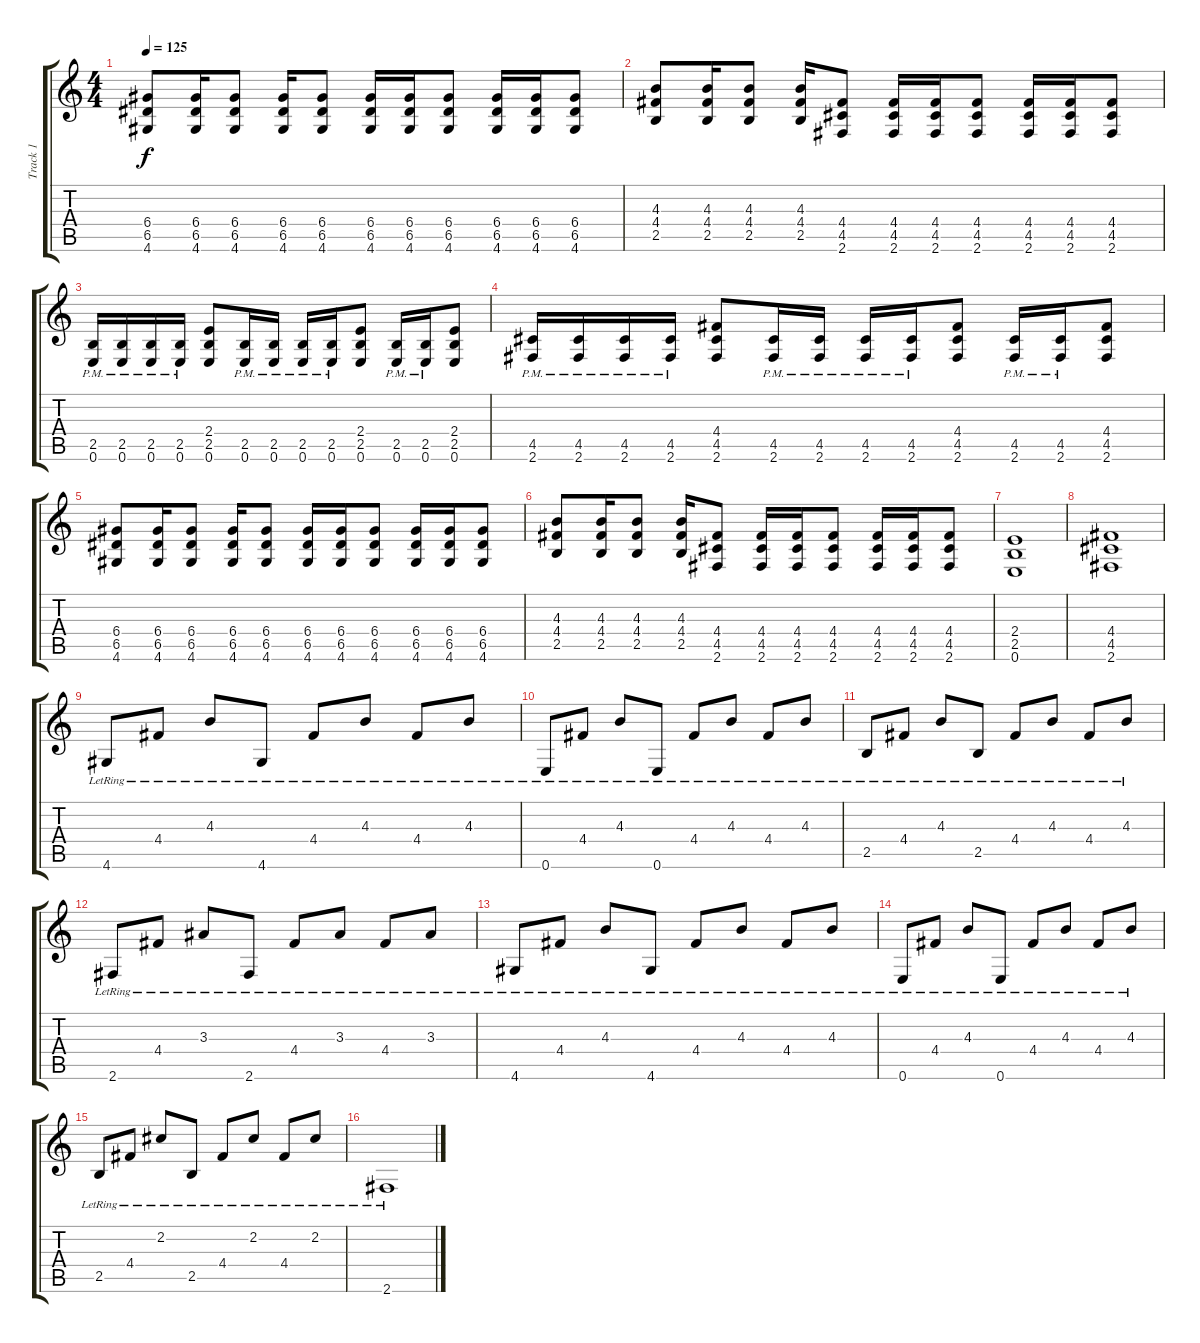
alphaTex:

\track ("Track 1" "Track 1") {instrument distortionguitar}
\staff {score tabs}
\tuning (E4 B3 G3 D3 A2 E2) {hide}
\ts (4 4)
\tempo 125
\clef g2
\ks c
(6.4 6.5 4.6).8{dy f} (6.4 6.5 4.6).16 (6.4 6.5 4.6).8 (6.4 6.5 4.6).16 (6.4 6.5 4.6).8 (6.4 6.5 4.6).16 (6.4 6.5 4.6).16 (6.4 6.5 4.6).8 (6.4 6.5 4.6).16 (6.4 6.5 4.6).16 (6.4 6.5 4.6).8 |
(4.3 4.4 2.5).8 (4.3 4.4 2.5).16 (4.3 4.4 2.5).8 (4.3 4.4 2.5).16 (4.4 4.5 2.6).8 (4.4 4.5 2.6).16 (4.4 4.5 2.6).16 (4.4 4.5 2.6).8 (4.4 4.5 2.6).16 (4.4 4.5 2.6).16 (4.4 4.5 2.6).8 |
(2.5{pm} 0.6{pm}).16 (2.5{pm} 0.6{pm}).16 (2.5{pm} 0.6{pm}).16 (2.5{pm} 0.6{pm}).16 (2.4 2.5 0.6).8 (2.5{pm} 0.6{pm}).16 (2.5{pm} 0.6{pm}).16 (2.5{pm} 0.6{pm}).16 (2.5{pm} 0.6{pm}).16 (2.4 2.5 0.6).8 (2.5{pm} 0.6{pm}).16 (2.5{pm} 0.6{pm}).16 (2.4 2.5 0.6).8 |
(4.5{pm} 2.6{pm}).16 (4.5{pm} 2.6{pm}).16 (4.5{pm} 2.6{pm}).16 (4.5{pm} 2.6{pm}).16 (4.4 4.5 2.6).8 (4.5{pm} 2.6{pm}).16 (4.5{pm} 2.6{pm}).16 (4.5{pm} 2.6{pm}).16 (4.5{pm} 2.6{pm}).16 (4.4 4.5 2.6).8 (4.5{pm} 2.6{pm}).16 (4.5{pm} 2.6{pm}).16 (4.4 4.5 2.6).8 |
(6.4 6.5 4.6).8 (6.4 6.5 4.6).16 (6.4 6.5 4.6).8 (6.4 6.5 4.6).16 (6.4 6.5 4.6).8 (6.4 6.5 4.6).16 (6.4 6.5 4.6).16 (6.4 6.5 4.6).8 (6.4 6.5 4.6).16 (6.4 6.5 4.6).16 (6.4 6.5 4.6).8 |
(4.3 4.4 2.5).8 (4.3 4.4 2.5).16 (4.3 4.4 2.5).8 (4.3 4.4 2.5).16 (4.4 4.5 2.6).8 (4.4 4.5 2.6).16 (4.4 4.5 2.6).16 (4.4 4.5 2.6).8 (4.4 4.5 2.6).16 (4.4 4.5 2.6).16 (4.4 4.5 2.6).8 |
(2.4 2.5 0.6).1 |
(4.4 4.5 2.6).1 |
4.6{lr}.8{instrument electricguitarclean} 4.4{lr}.8 4.3{lr}.8 4.6{lr}.8 4.4{lr}.8 4.3{lr}.8 4.4{lr}.8 4.3{lr}.8 |
0.6{lr}.8 4.4{lr}.8 4.3{lr}.8 0.6{lr}.8 4.4{lr}.8 4.3{lr}.8 4.4{lr}.8 4.3{lr}.8 |
2.5{lr}.8 4.4{lr}.8 4.3{lr}.8 2.5{lr}.8 4.4{lr}.8 4.3{lr}.8 4.4{lr}.8 4.3{lr}.8 |
2.6{lr}.8 4.4{lr}.8 3.3{lr}.8 2.6{lr}.8 4.4{lr}.8 3.3{lr}.8 4.4{lr}.8 3.3{lr}.8 |
4.6{lr}.8 4.4{lr}.8 4.3{lr}.8 4.6{lr}.8 4.4{lr}.8 4.3{lr}.8 4.4{lr}.8 4.3{lr}.8 |
0.6{lr}.8 4.4{lr}.8 4.3{lr}.8 0.6{lr}.8 4.4{lr}.8 4.3{lr}.8 4.4{lr}.8 4.3{lr}.8 |
2.5{lr}.8 4.4{lr}.8 2.2{lr}.8 2.5{lr}.8 4.4{lr}.8 2.2{lr}.8 4.4{lr}.8 2.2{lr}.8 |
2.6{lr}.1
